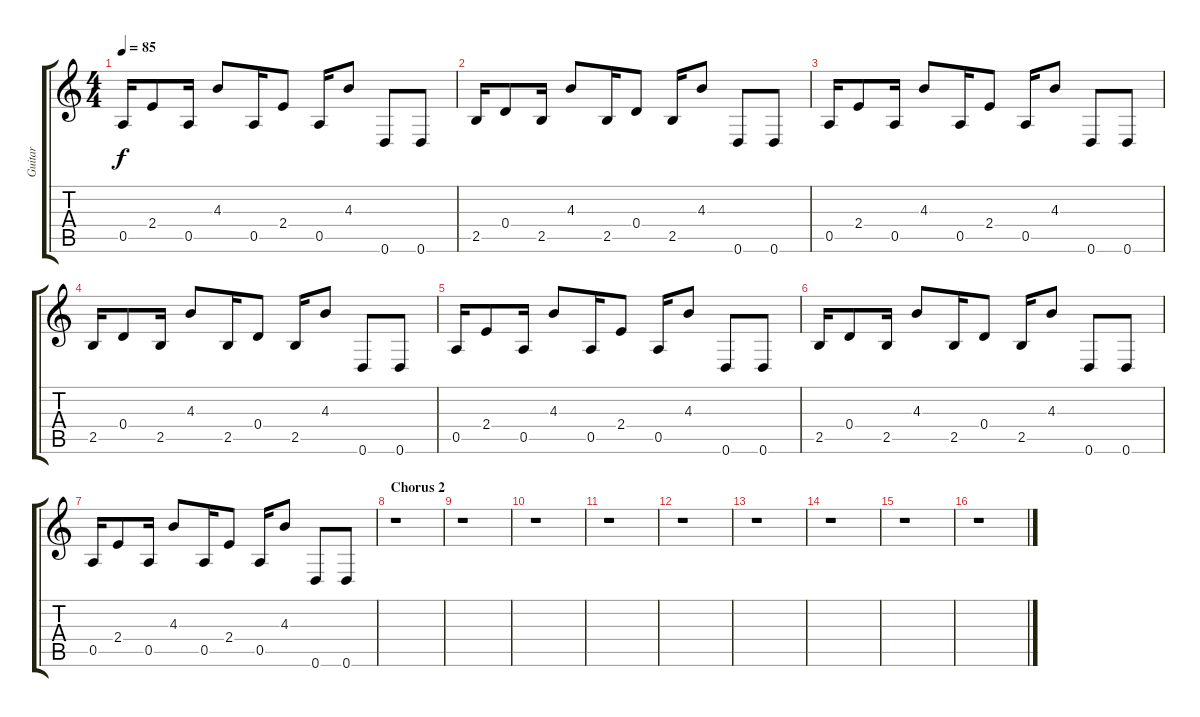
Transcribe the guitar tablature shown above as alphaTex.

\track ("Guitar" "Guitar") {instrument electricguitarclean}
\staff {score tabs}
\tuning (E4 B3 G3 D3 A2 D2) {hide}
\ts (4 4)
\tempo 85
\clef g2
\ks c
0.5.16{dy f} 2.4.8 0.5.16 4.3.8 0.5.16 2.4.8 0.5.16 4.3.8 0.6.8 0.6.8 |
2.5.16 0.4.8 2.5.16 4.3.8 2.5.16 0.4.8 2.5.16 4.3.8 0.6.8 0.6.8 |
0.5.16 2.4.8 0.5.16 4.3.8 0.5.16 2.4.8 0.5.16 4.3.8 0.6.8 0.6.8 |
2.5.16 0.4.8 2.5.16 4.3.8 2.5.16 0.4.8 2.5.16 4.3.8 0.6.8 0.6.8 |
0.5.16 2.4.8 0.5.16 4.3.8 0.5.16 2.4.8 0.5.16 4.3.8 0.6.8 0.6.8 |
2.5.16 0.4.8 2.5.16 4.3.8 2.5.16 0.4.8 2.5.16 4.3.8 0.6.8 0.6.8 |
0.5.16 2.4.8 0.5.16 4.3.8 0.5.16 2.4.8 0.5.16 4.3.8 0.6.8 0.6.8 |
\section ("" "Chorus 2")
r.1 |
r.1 |
r.1 |
r.1 |
r.1 |
r.1 |
r.1 |
r.1 |
r.1
